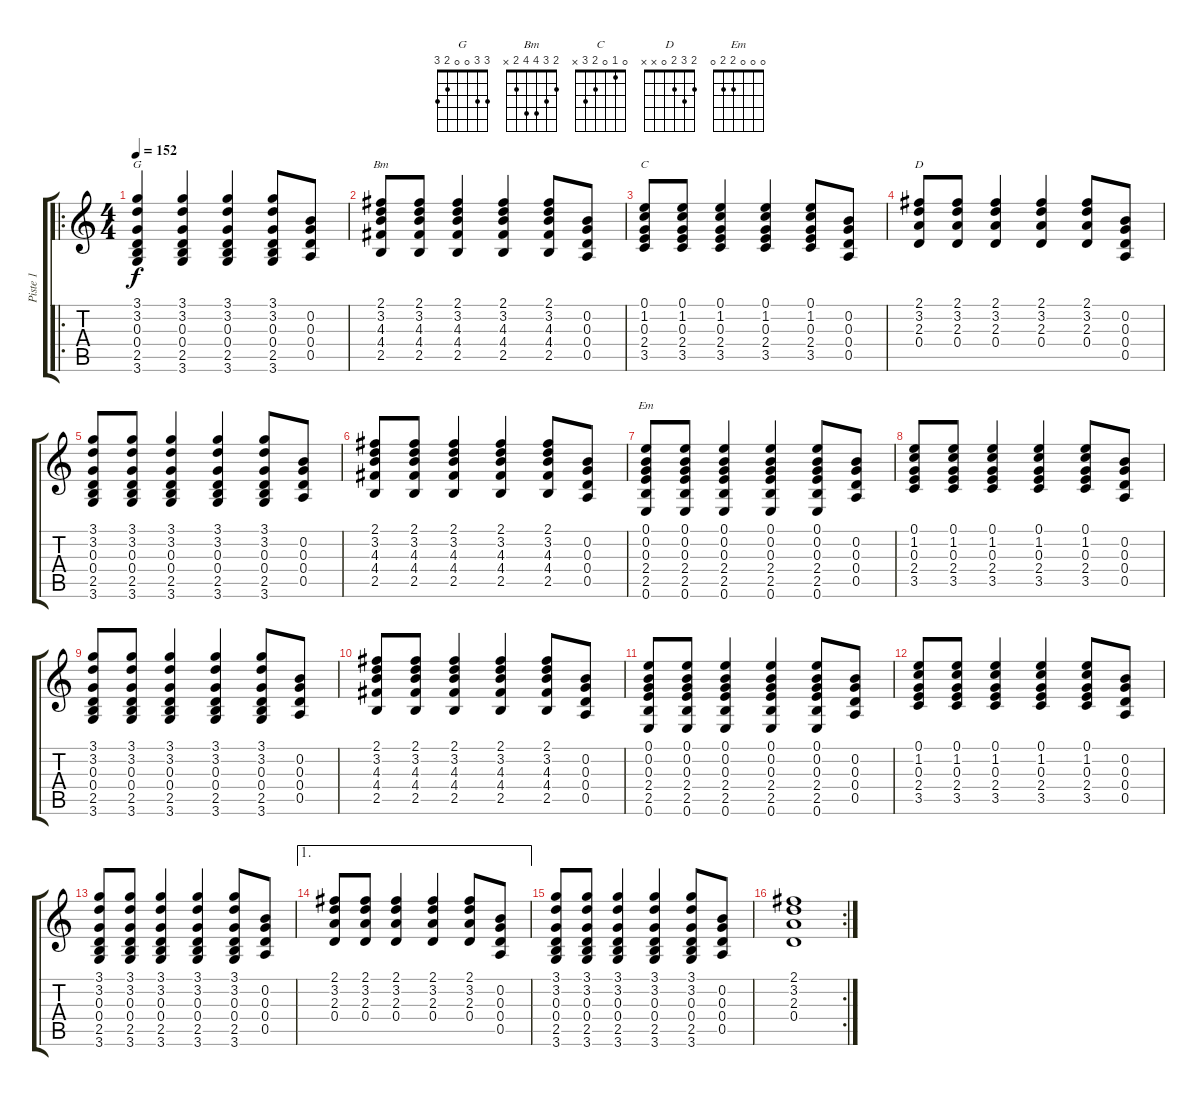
\track ("Piste 1" "Piste 1") {instrument acousticguitarnylon}
\staff {score tabs}
\tuning (E4 B3 G3 D3 A2 E2) {hide}
\chord ("G" 3 3 0 0 2 3)
\chord ("Bm" 2 3 4 4 2 x)
\chord ("C" 0 1 0 2 3 x)
\chord ("D" 2 3 2 0 x x)
\chord ("Em" 0 0 0 2 2 0)
\ro
\ts (4 4)
\tempo 152
\clef g2
\ks c
(3.1 3.2 0.3 0.4 2.5 3.6).4{ch "G" dy f instrument acousticguitarnylon} (3.1 3.2 0.3 0.4 2.5 3.6).4 (3.1 3.2 0.3 0.4 2.5 3.6).4 (3.1 3.2 0.3 0.4 2.5 3.6).8 (0.2 0.3 0.4 0.5).8 |
(2.1 3.2 4.3 4.4 2.5).8{ch "Bm"} (2.1 3.2 4.3 4.4 2.5).8 (2.1 3.2 4.3 4.4 2.5).4 (2.1 3.2 4.3 4.4 2.5).4 (2.1 3.2 4.3 4.4 2.5).8 (0.2 0.3 0.4 0.5).8 |
(0.1 1.2 0.3 2.4 3.5).8{ch "C"} (0.1 1.2 0.3 2.4 3.5).8 (0.1 1.2 0.3 2.4 3.5).4 (0.1 1.2 0.3 2.4 3.5).4 (0.1 1.2 0.3 2.4 3.5).8 (0.2 0.3 0.4 0.5).8 |
(2.1 3.2 2.3 0.4).8{ch "D"} (2.1 3.2 2.3 0.4).8 (2.1 3.2 2.3 0.4).4 (2.1 3.2 2.3 0.4).4 (2.1 3.2 2.3 0.4).8 (0.2 0.3 0.4 0.5).8 |
(3.1 3.2 0.3 0.4 2.5 3.6).8 (3.1 3.2 0.3 0.4 2.5 3.6).8 (3.1 3.2 0.3 0.4 2.5 3.6).4 (3.1 3.2 0.3 0.4 2.5 3.6).4 (3.1 3.2 0.3 0.4 2.5 3.6).8 (0.2 0.3 0.4 0.5).8 |
(2.1 3.2 4.3 4.4 2.5).8 (2.1 3.2 4.3 4.4 2.5).8 (2.1 3.2 4.3 4.4 2.5).4 (2.1 3.2 4.3 4.4 2.5).4 (2.1 3.2 4.3 4.4 2.5).8 (0.2 0.3 0.4 0.5).8 |
(0.1 0.2 0.3 2.4 2.5 0.6).8{ch "Em"} (0.1 0.2 0.3 2.4 2.5 0.6).8 (0.1 0.2 0.3 2.4 2.5 0.6).4 (0.1 0.2 0.3 2.4 2.5 0.6).4 (0.1 0.2 0.3 2.4 2.5 0.6).8 (0.2 0.3 0.4 0.5).8 |
(0.1 1.2 0.3 2.4 3.5).8 (0.1 1.2 0.3 2.4 3.5).8 (0.1 1.2 0.3 2.4 3.5).4 (0.1 1.2 0.3 2.4 3.5).4 (0.1 1.2 0.3 2.4 3.5).8 (0.2 0.3 0.4 0.5).8 |
(3.1 3.2 0.3 0.4 2.5 3.6).8 (3.1 3.2 0.3 0.4 2.5 3.6).8 (3.1 3.2 0.3 0.4 2.5 3.6).4 (3.1 3.2 0.3 0.4 2.5 3.6).4 (3.1 3.2 0.3 0.4 2.5 3.6).8 (0.2 0.3 0.4 0.5).8 |
(2.1 3.2 4.3 4.4 2.5).8 (2.1 3.2 4.3 4.4 2.5).8 (2.1 3.2 4.3 4.4 2.5).4 (2.1 3.2 4.3 4.4 2.5).4 (2.1 3.2 4.3 4.4 2.5).8 (0.2 0.3 0.4 0.5).8 |
(0.1 0.2 0.3 2.4 2.5 0.6).8 (0.1 0.2 0.3 2.4 2.5 0.6).8 (0.1 0.2 0.3 2.4 2.5 0.6).4 (0.1 0.2 0.3 2.4 2.5 0.6).4 (0.1 0.2 0.3 2.4 2.5 0.6).8 (0.2 0.3 0.4 0.5).8 |
(0.1 1.2 0.3 2.4 3.5).8 (0.1 1.2 0.3 2.4 3.5).8 (0.1 1.2 0.3 2.4 3.5).4 (0.1 1.2 0.3 2.4 3.5).4 (0.1 1.2 0.3 2.4 3.5).8 (0.2 0.3 0.4 0.5).8 |
(3.1 3.2 0.3 0.4 2.5 3.6).8 (3.1 3.2 0.3 0.4 2.5 3.6).8 (3.1 3.2 0.3 0.4 2.5 3.6).4 (3.1 3.2 0.3 0.4 2.5 3.6).4 (3.1 3.2 0.3 0.4 2.5 3.6).8 (0.2 0.3 0.4 0.5).8 |
\ae 1
(2.1 3.2 2.3 0.4).8 (2.1 3.2 2.3 0.4).8 (2.1 3.2 2.3 0.4).4 (2.1 3.2 2.3 0.4).4 (2.1 3.2 2.3 0.4).8 (0.2 0.3 0.4 0.5).8 |
(3.1 3.2 0.3 0.4 2.5 3.6).8 (3.1 3.2 0.3 0.4 2.5 3.6).8 (3.1 3.2 0.3 0.4 2.5 3.6).4 (3.1 3.2 0.3 0.4 2.5 3.6).4 (3.1 3.2 0.3 0.4 2.5 3.6).8 (0.2 0.3 0.4 0.5).8 |
\rc 2
(2.1 3.2 2.3 0.4).1
